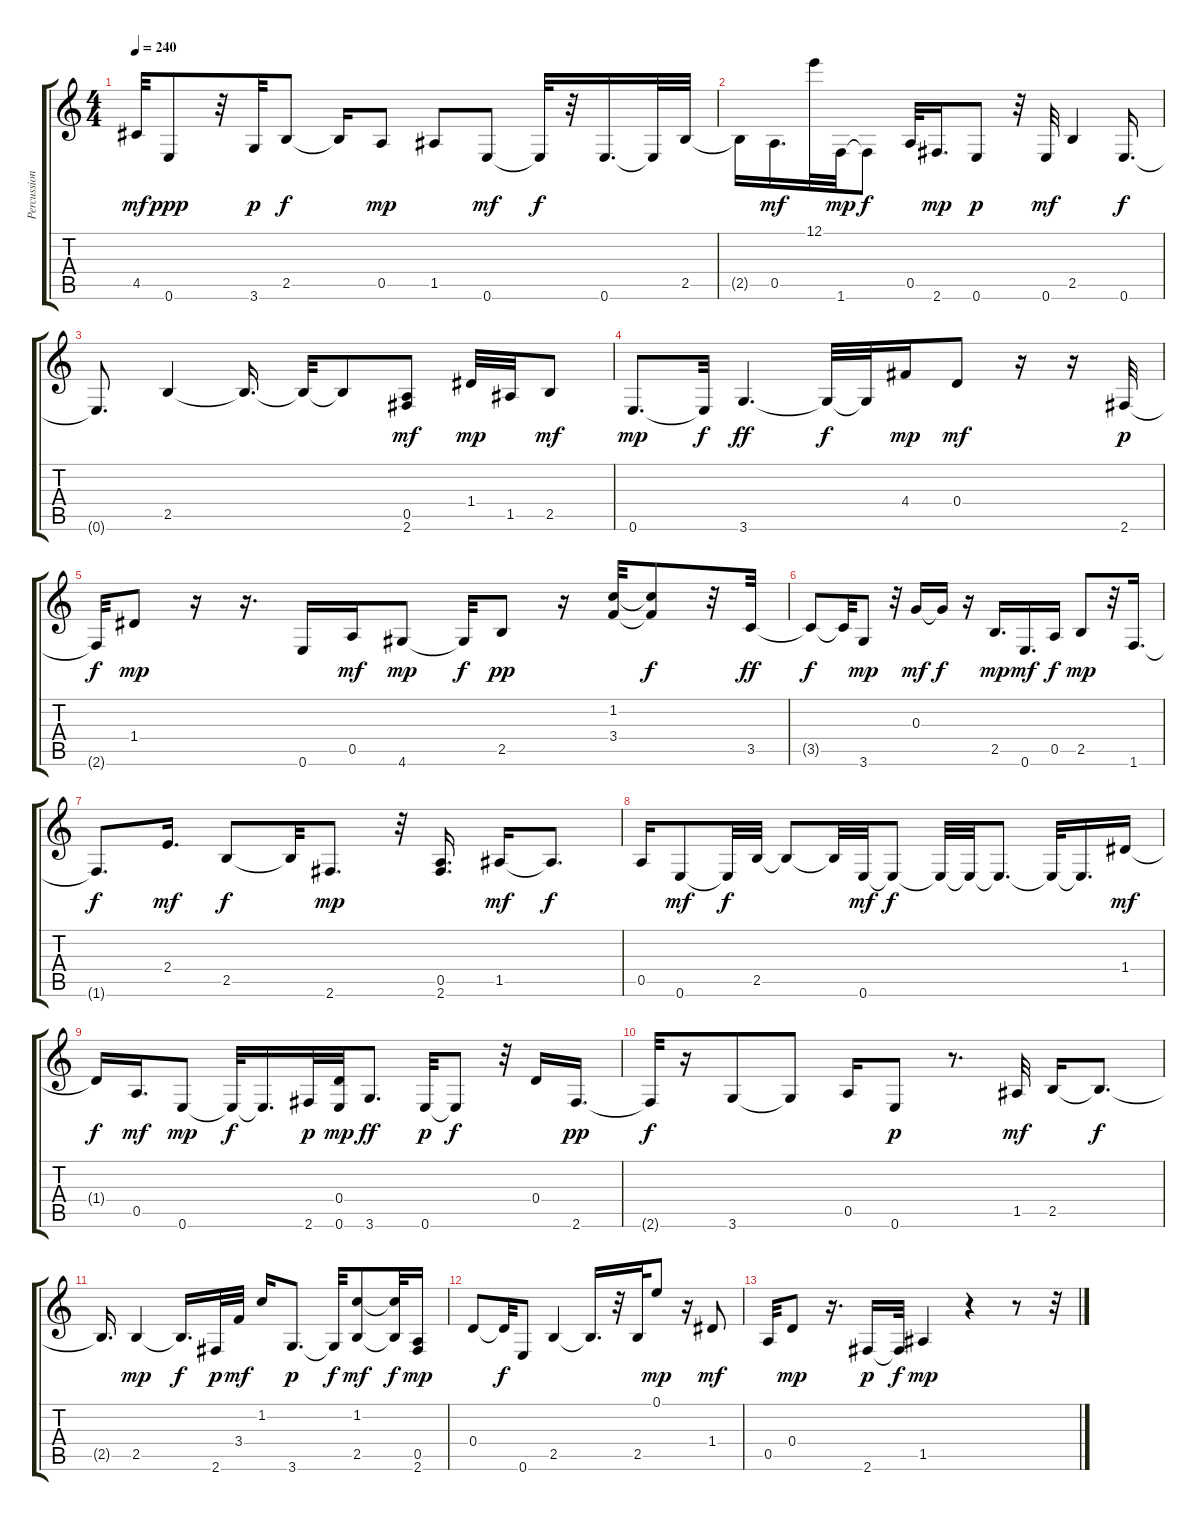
\track ("Percussions" "Percussion") {instrument acousticguitarsteel}
\staff {score tabs}
\tuning (E4 B3 G3 D3 A2 E2) {hide}
\ts (4 4)
\tempo 240
\clef g2
\ks c
4.5.32{dy mf} 0.6.8{dy ppp} r.32 3.6.32{dy p} 2.5.8{dy f} 2.5{t}.16 0.5.8{dy mp} 1.5.8 0.6.8{dy mf} 0.6{t}.32{dy f} r.32 0.6.16{d} 0.6{t}.32 2.5.32 |
2.5{t}.16 0.5.16{d dy mf} 12.1.32 1.6.32{dy mp} 1.6{t}.8{dy f} 0.5.32 2.6.16{d dy mp} 0.6.8{dy p} r.32 0.6.32{dy mf} 2.5.4 0.6.16{d dy f} |
0.6{t}.8{d} 2.5.4 2.5{t}.16{d} 2.5{t}.32 2.5{t}.8 (0.5 2.6).8{dy mf} 1.4.32{dy mp} 1.5.32 2.5.8{dy mf} |
0.6.8{d dy mp} 0.6{t}.32{dy f} 3.6.4{d dy ff} 3.6{t}.32{dy f} 3.6{t}.32 4.4.16{dy mp} 0.4.8{dy mf} r.16 r.16 2.6.32{dy p} |
2.6{t}.32{dy f} 1.4.8{dy mp} r.16 r.16{d} 0.6.16 0.5.16{dy mf} 4.6.8{dy mp} 4.6{t}.32{dy f} 2.5.8{dy pp} r.16 (1.2 3.4).32 (1.2{t} 3.4{t}).8{dy f} r.32 3.5.32{dy ff} |
3.5{t}.8{dy f} 3.5{t}.32 3.6.8{dy mp} r.32 0.3.16{dy mf} 0.3{t}.16{dy f} r.16 2.5.16{d dy mp} 0.6.16{d dy mf} 0.5.16{dy f} 2.5.8{dy mp} r.32 1.6.16{d} |
1.6{t}.8{d dy f} 2.4.16{d dy mf} 2.5.8{dy f} 2.5{t}.32 2.6.8{d dy mp} r.32 (0.5 2.6).16{d} 1.5.16{dy mf} 1.5{t}.8{d dy f} |
0.5.16 0.6.8{dy mf} 0.6{t}.32{dy f} 2.5.32 2.5{t}.8 2.5{t}.32 0.6.32{dy mf} 0.6{t}.8{dy f} 0.6{t}.32 0.6{t}.32 0.6{t}.8{d} 0.6{t}.32 0.6{t}.16{d} 1.4.16{dy mf} |
1.4{t}.16{dy f} 0.5.16{d dy mf} 0.6.8{dy mp} 0.6{t}.32{dy f} 0.6{t}.16{d} 2.6.32{dy p} (0.4 0.6).32{dy mp} 3.6.8{d dy ff} 0.6.32{dy p} 0.6{t}.8{dy f} r.32 0.4.16 2.6.16{d dy pp} |
2.6{t}.32{dy f} r.16 3.6.8 3.6{t}.8 0.5.16 0.6.8{dy p} r.8{d} 1.5.32{dy mf} 2.5.16 2.5{t}.8{d dy f} |
2.5{t}.16{d} 2.5.4{dy mp} 2.5{t}.16{d dy f} 2.6.32{dy p} 3.4.32{dy mf} 1.2.16 3.6.8{d dy p} 3.6{t}.32{dy f} (1.2 2.5).8{dy mf} (1.2{t} 2.5{t}).32{dy f} (0.5 2.6).16{dy mp} |
0.4.8 0.4{t}.32{dy f} 0.6.8 2.5.4 2.5{t}.16{d} r.32 2.5.32 0.1.8{dy mp} r.16 1.4.8{dy mf} |
0.5.32 0.4.8{dy mp} r.16{d} 2.6.16{dy p} 2.6{t}.32{dy f} 1.5.4{dy mp} r.4 r.8 r.32
